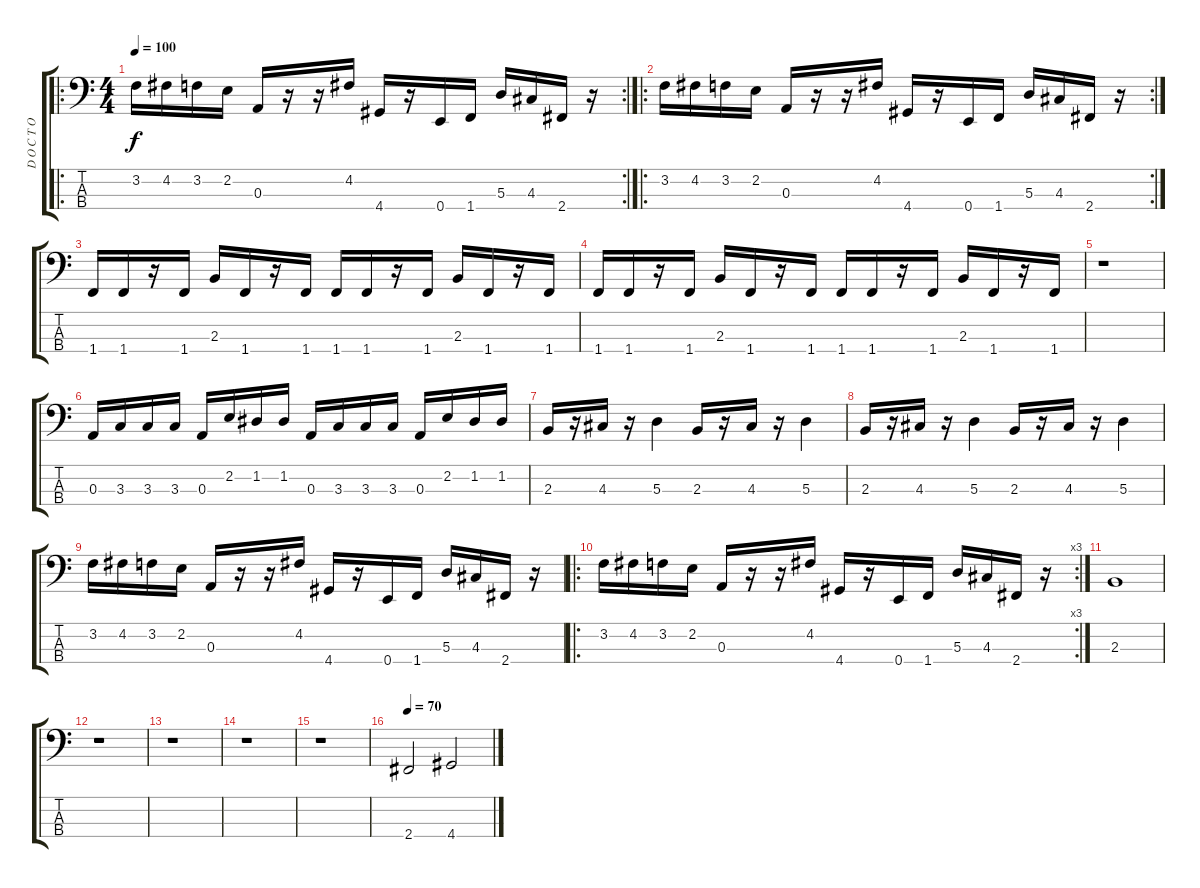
\track ("D O C T O R T O F I N D O U T" "D O C T O ") {instrument electricbassfinger}
\staff {score tabs}
\tuning (G2 D2 A1 E1) {hide}
\ro
\rc 2
\ts (4 4)
\tempo 100
\clef f4
\ks c
3.2.16{dy f} 4.2.16 3.2.16 2.2.16 0.3.16 r.16 r.16 4.2.16 4.4.16 r.16 0.4.16 1.4.16 5.3.16 4.3.16 2.4.16 r.16 |
\ro
\rc 2
3.2.16 4.2.16 3.2.16 2.2.16 0.3.16 r.16 r.16 4.2.16 4.4.16 r.16 0.4.16 1.4.16 5.3.16 4.3.16 2.4.16 r.16 |
1.4.16 1.4.16 r.16 1.4.16 2.3.16 1.4.16 r.16 1.4.16 1.4.16 1.4.16 r.16 1.4.16 2.3.16 1.4.16 r.16 1.4.16 |
1.4.16 1.4.16 r.16 1.4.16 2.3.16 1.4.16 r.16 1.4.16 1.4.16 1.4.16 r.16 1.4.16 2.3.16 1.4.16 r.16 1.4.16 |
r.1 |
0.3.16 3.3.16 3.3.16 3.3.16 0.3.16 2.2.16 1.2.16 1.2.16 0.3.16 3.3.16 3.3.16 3.3.16 0.3.16 2.2.16 1.2.16 1.2.16 |
2.3.16 r.16 4.3.16 r.16 5.3.4 2.3.16 r.16 4.3.16 r.16 5.3.4 |
2.3.16 r.16 4.3.16 r.16 5.3.4 2.3.16 r.16 4.3.16 r.16 5.3.4 |
3.2.16 4.2.16 3.2.16 2.2.16 0.3.16 r.16 r.16 4.2.16 4.4.16 r.16 0.4.16 1.4.16 5.3.16 4.3.16 2.4.16 r.16 |
\ro
\rc 3
3.2.16 4.2.16 3.2.16 2.2.16 0.3.16 r.16 r.16 4.2.16 4.4.16 r.16 0.4.16 1.4.16 5.3.16 4.3.16 2.4.16 r.16 |
2.3.1 |
r.1 |
r.1 |
r.1 |
r.1 |
\tempo 70
2.4.2 4.4.2
